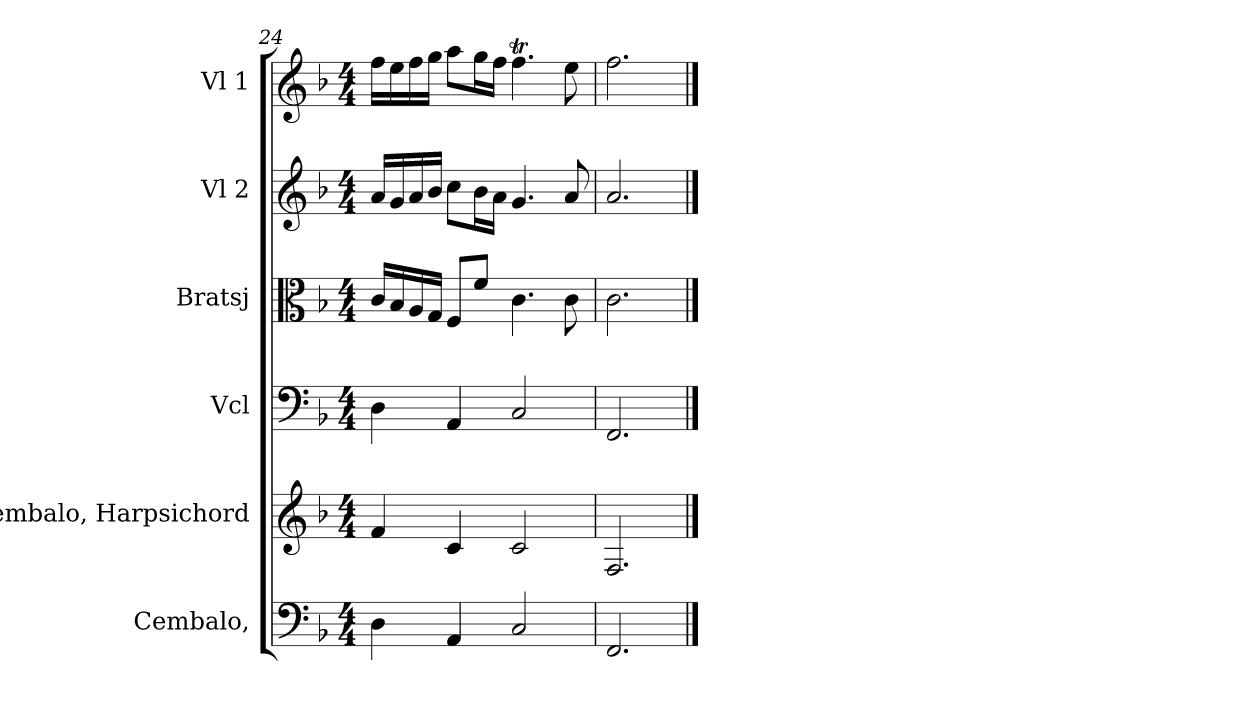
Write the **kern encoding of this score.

**kern	**kern	**kern	**kern	**kern	**kern
*part6	*part5	*part4	*part3	*part2	*part1
*staff6	*staff5	*staff4	*staff3	*staff2	*staff1
*I"Cembalo,	*I"Cembalo, Harpsichord	*I"Vcl	*I"Bratsj	*I"Vl 2	*I"Vl 1
*	*I'Hpschd	*I'Vc	*	*	*
!!LO:PB:g=z
*clefF4	*clefG2	*clefF4	*clefC3	*clefG2	*clefG2
*k[b-]	*k[b-]	*k[b-]	*k[b-]	*k[b-]	*k[b-]
*M4/4	*M4/4	*M4/4	*M4/4	*M4/4	*M4/4
=24	=24	=24	=24	=24	=24
4D\	4f/	4D\	16c/LL	16a/LL	16ff\LL
.	.	.	16B-/	16g/	16ee\
.	.	.	16A/	16a/	16ff\
.	.	.	16G/JJ	16b-/JJ	16gg\JJ
4AA/	4c/	4AA/	8F/L	8cc\L	8aa\L
.	.	.	8f/J	16b-\L	16gg\L
.	.	.	.	16a\JJ	16ff\JJ
2C/	2c/	2C/	4.c\	4.g/	4.ffT\
.	.	.	8c\	8a/	8ee\
=25	=25	=25	=25	=25	=25
2.FF/	2.F/	2.FF/	2.c\	2.a/	2.ff\
==	==	==	==	==	==
*-	*-	*-	*-	*-	*-
